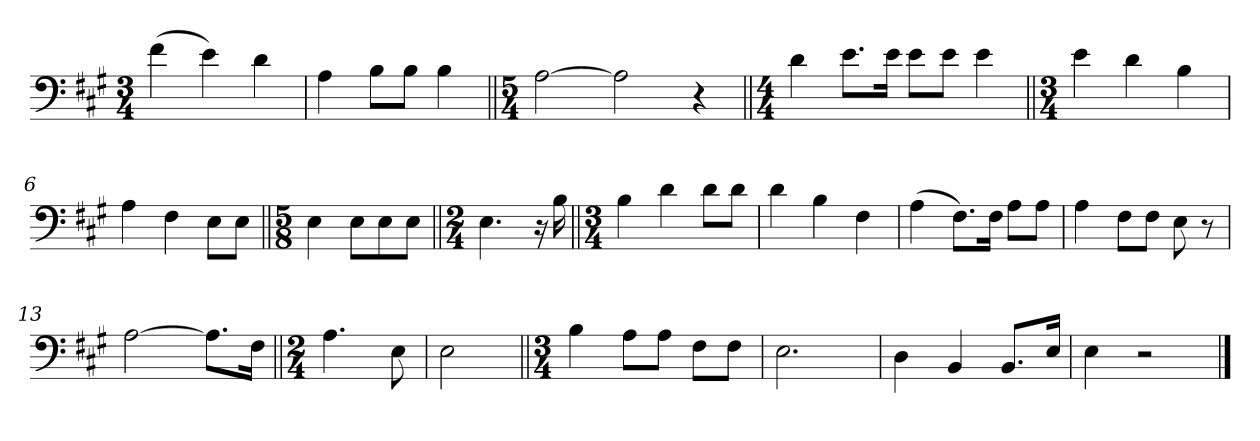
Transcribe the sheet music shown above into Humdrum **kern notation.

**kern
*part1
*staff1
*clefF4
*k[f#c#g#]
*M3/4
=1
(4f#\
4e\)
4d\
=2
4A\
8B\L
8B\J
4B\
=3||
*M5/4
[2A\
2A\]
4r
=4||
*M4/4
4d\
8.e\L
16e\Jk
8e\L
8e\J
4e\
=5||
*M3/4
4e\
4d\
4B\
=6
4A\
4F#\
8E\L
8E\J
=7||
*M5/8
4E\
8E\L
8E\
8E\J
=8||
*M2/4
4.E\
16r
16B\
=9||
*M3/4
4B\
4d\
8d\L
8d\J
=10
4d\
4B\
4F#\
=11
(4A\
8.F#\L)
16F#\Jk
8A\L
8A\J
=12
4A\
8F#\L
8F#\J
8E\
8r
=13
[2A\
8.A\L]
16F#\Jk
=14||
*M2/4
4.A\
8E\
=15
2E\
=16||
*M3/4
4B\
8A\L
8A\J
8F#\L
8F#\J
=17
2.E\
=18
4D\
4BB/
8.BB/L
16E/Jk
=19
4E\
2r
==
*-
